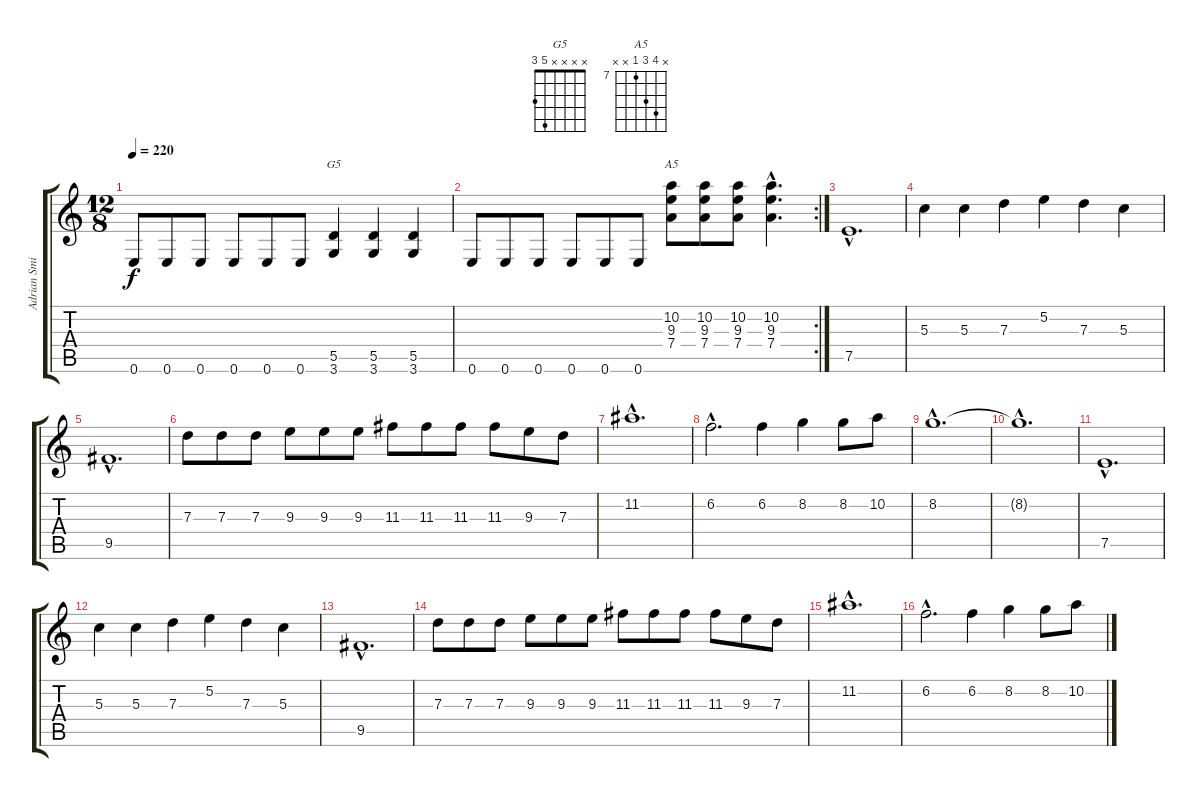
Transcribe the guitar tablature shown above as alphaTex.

\track ("Adrian Smith" "Adrian Smi") {instrument distortionguitar}
\staff {score tabs}
\tuning (E4 B3 G3 D3 A2 E2) {hide}
\chord ("G5" x x x x 5 3)
\chord ("A5" x 10 9 7 x x) {firstfret 7}
\ts (12 8)
\tempo 220
\clef g2
\ks c
0.6.8{dy f} 0.6.8 0.6.8 0.6.8 0.6.8 0.6.8 (5.5 3.6).4{ch "G5"} (5.5 3.6).4 (5.5 3.6).4 |
\rc 2
0.6.8 0.6.8 0.6.8 0.6.8 0.6.8 0.6.8 (10.2 9.3 7.4).8{ch "A5"} (10.2 9.3 7.4).8 (10.2 9.3 7.4).8 (10.2{hac} 9.3{hac} 7.4{hac}).4{d} |
7.5{hac}.1{d volume 13} |
5.3.4 5.3.4 7.3.4 5.2.4 7.3.4 5.3.4 |
9.5{hac}.1{d} |
7.3.8 7.3.8 7.3.8 9.3.8 9.3.8 9.3.8 11.3.8 11.3.8 11.3.8 11.3.8 9.3.8 7.3.8 |
11.2{hac}.1{d} |
6.2{hac}.2{d} 6.2.4 8.2.4 8.2.8 10.2.8 |
8.2{hac}.1{d} |
8.2{hac t}.1{d} |
7.5{hac}.1{d} |
5.3.4 5.3.4 7.3.4 5.2.4 7.3.4 5.3.4 |
9.5{hac}.1{d} |
7.3.8 7.3.8 7.3.8 9.3.8 9.3.8 9.3.8 11.3.8 11.3.8 11.3.8 11.3.8 9.3.8 7.3.8 |
11.2{hac}.1{d} |
6.2{hac}.2{d} 6.2.4 8.2.4 8.2.8 10.2.8
